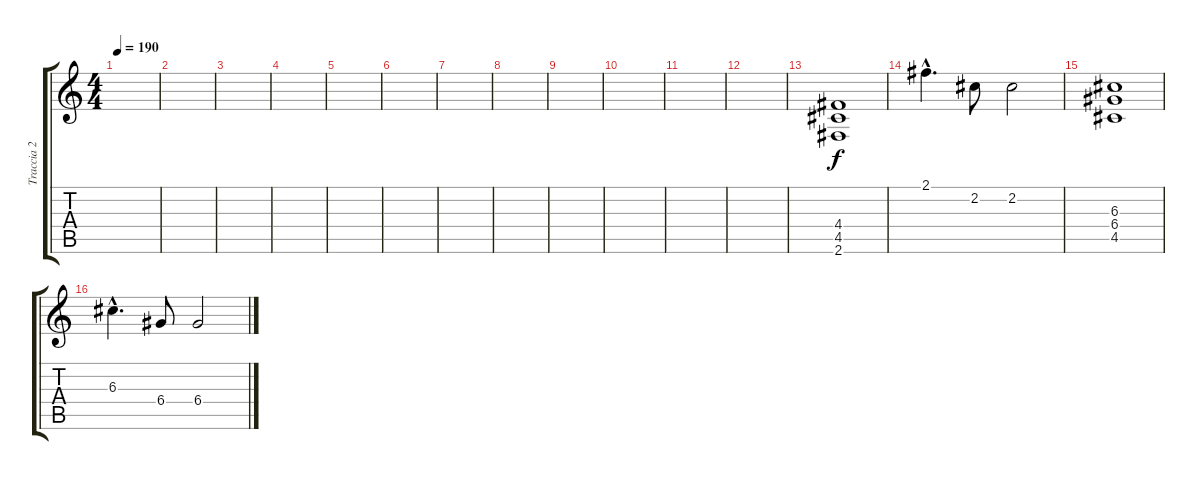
\track ("Traccia 2" "Traccia 2") {instrument distortionguitar}
\staff {score tabs}
\tuning (E4 B3 G3 D3 A2 E2) {hide}
\ts (4 4)
\tempo 190
\clef g2
\ks c
|
|
|
|
|
|
|
|
|
|
|
|
(4.4 4.5 2.6).1 |
2.1{hac}.4{d} 2.2.8 2.2.2 |
(6.3 6.4 4.5).1 |
6.3{hac}.4{d} 6.4.8 6.4.2
